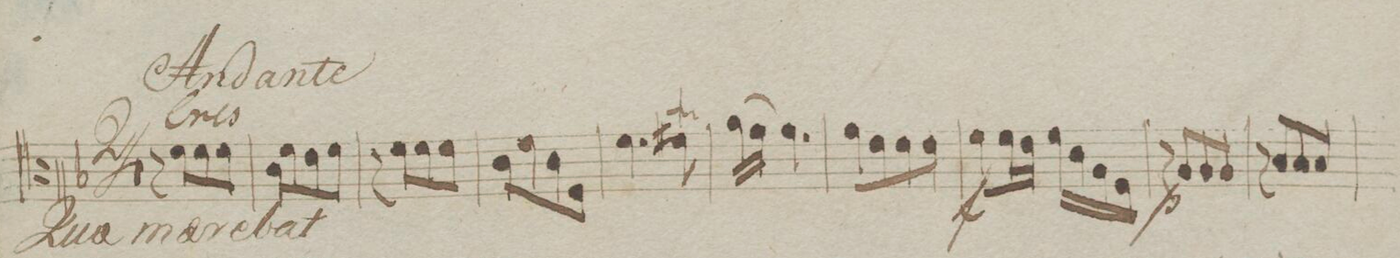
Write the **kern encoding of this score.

**kern	**dynam
*I"Viola	*
*clefC3	*
*k[b-]	*
*M2/4	*
8r	.
*8\right	*
8f\L	<
8f\	.
8f\J	.
=2	=2
8c\L	.
8f\	.
8e\	.
8f\J	.
=3	=3
8r	.
8f\L	.
8f\	.
8f\J	.
=4	=4
8c\L	.
8f\	.
8c\	.
8F\J	.
=5	=5
*4\right	*
4.f\	.
8f#X\W	.
=6	=6
*16\right	*
(16a\LL	.
16g\JJ)	.
4.g\	.
=7	=7
8g\L	.
8e\	.
8e\	.
8e\J	.
=8	=8
*	*below
8f\L	f
16f\L	.
16e\JJ	.
16f\LL	.
16c\	.
16A\	.
16F\JJ	.
=9	=9
8r	p
8A/L	.
8A/	.
8A/J	.
=10	=10
8r	.
8B-/L	.
8B-/	.
8B-/J	.
=11	=11
*-	*-
